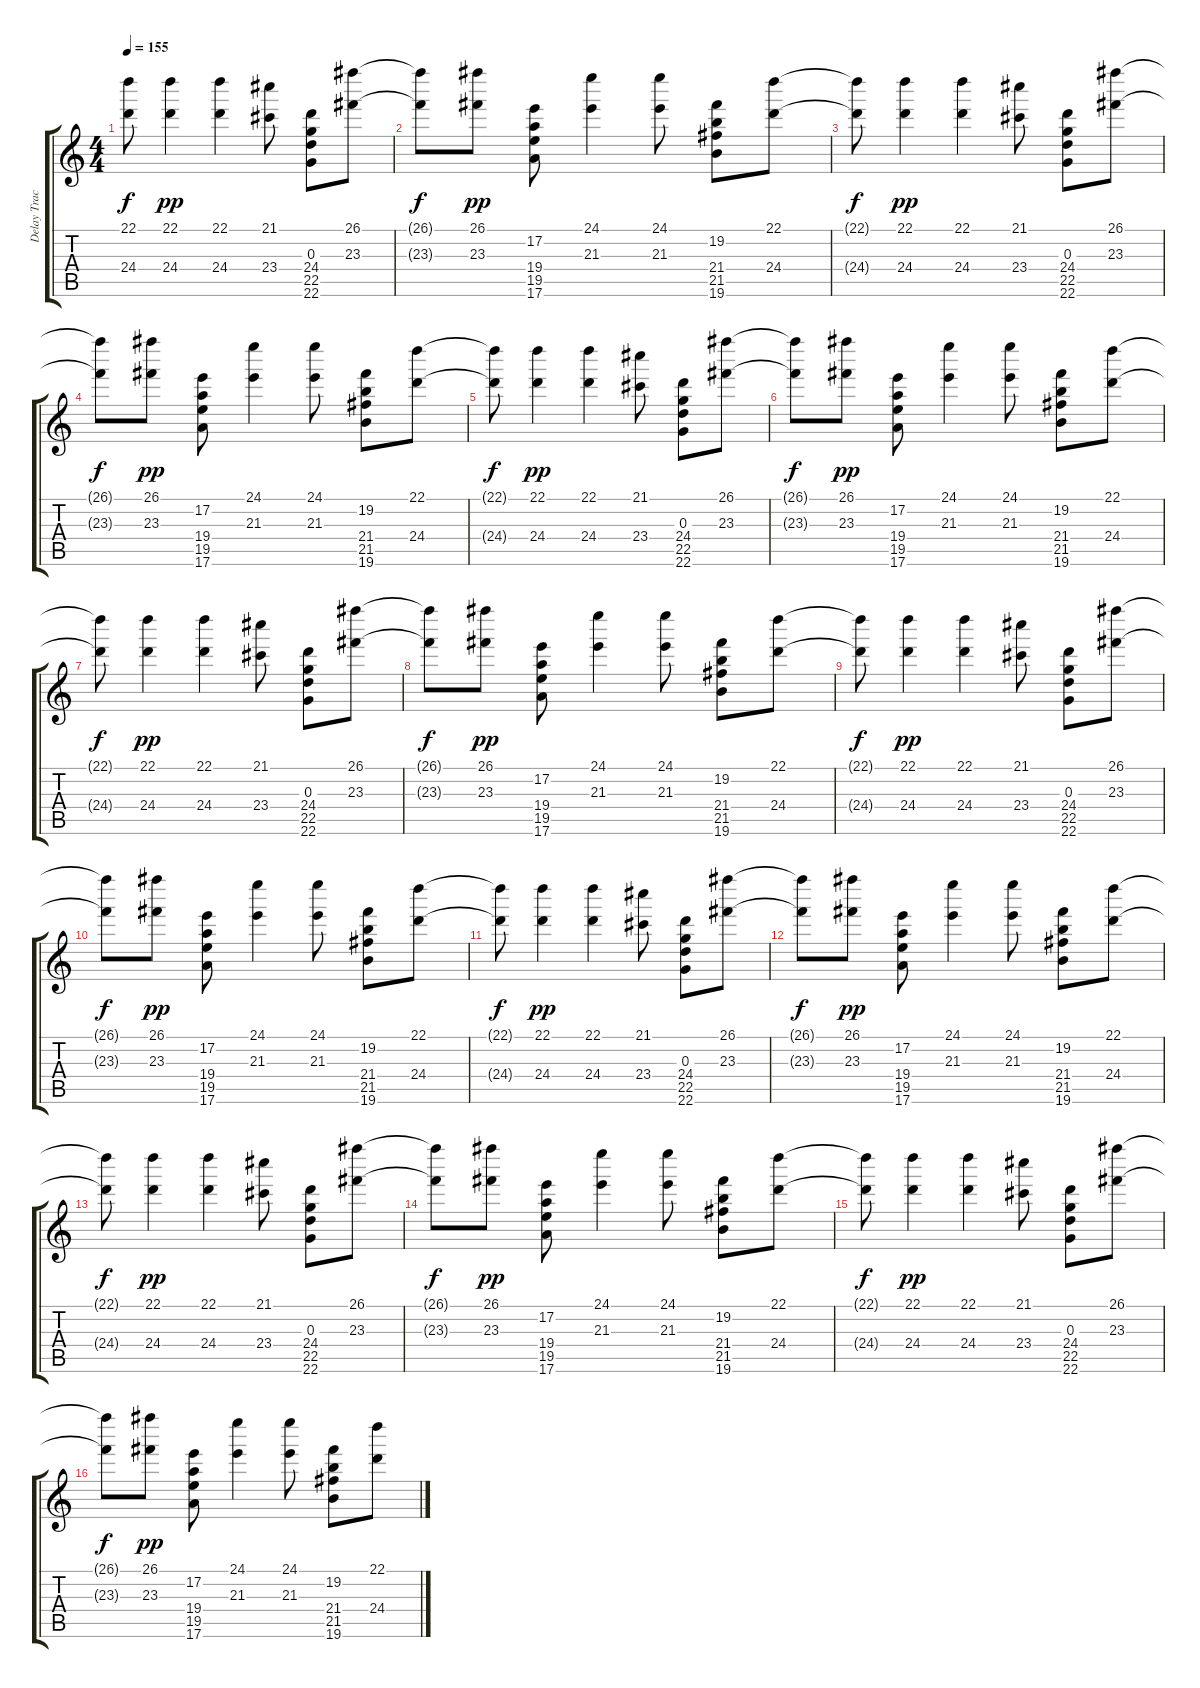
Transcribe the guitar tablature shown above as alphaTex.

\track ("Delay Track (ignore)" "Delay Trac") {instrument electricguitarjazz}
\staff {score tabs}
\tuning (E4 B3 G3 D3 A2 E2) {hide}
\ts (4 4)
\tempo 155
\clef g2
\ks c
(22.1{t} 24.4{t}).8{dy f} (22.1 24.4).4{dy pp} (22.1 24.4).4 (21.1 23.4).8 (0.3 24.4 22.5 22.6).8 (26.1 23.3).8 |
(26.1{t} 23.3{t}).8{dy f} (26.1 23.3).8{dy pp} (17.2 19.4 19.5 17.6).8 (24.1 21.3).4 (24.1 21.3).8 (19.2 21.4 21.5 19.6).8 (22.1 24.4).8 |
(22.1{t} 24.4{t}).8{dy f} (22.1 24.4).4{dy pp} (22.1 24.4).4 (21.1 23.4).8 (0.3 24.4 22.5 22.6).8 (26.1 23.3).8 |
(26.1{t} 23.3{t}).8{dy f} (26.1 23.3).8{dy pp} (17.2 19.4 19.5 17.6).8 (24.1 21.3).4 (24.1 21.3).8 (19.2 21.4 21.5 19.6).8 (22.1 24.4).8 |
(22.1{t} 24.4{t}).8{dy f} (22.1 24.4).4{dy pp} (22.1 24.4).4 (21.1 23.4).8 (0.3 24.4 22.5 22.6).8 (26.1 23.3).8 |
(26.1{t} 23.3{t}).8{dy f} (26.1 23.3).8{dy pp} (17.2 19.4 19.5 17.6).8 (24.1 21.3).4 (24.1 21.3).8 (19.2 21.4 21.5 19.6).8 (22.1 24.4).8 |
(22.1{t} 24.4{t}).8{dy f} (22.1 24.4).4{dy pp} (22.1 24.4).4 (21.1 23.4).8 (0.3 24.4 22.5 22.6).8 (26.1 23.3).8 |
(26.1{t} 23.3{t}).8{dy f} (26.1 23.3).8{dy pp} (17.2 19.4 19.5 17.6).8 (24.1 21.3).4 (24.1 21.3).8 (19.2 21.4 21.5 19.6).8 (22.1 24.4).8 |
(22.1{t} 24.4{t}).8{dy f} (22.1 24.4).4{dy pp} (22.1 24.4).4 (21.1 23.4).8 (0.3 24.4 22.5 22.6).8 (26.1 23.3).8 |
(26.1{t} 23.3{t}).8{dy f} (26.1 23.3).8{dy pp} (17.2 19.4 19.5 17.6).8 (24.1 21.3).4 (24.1 21.3).8 (19.2 21.4 21.5 19.6).8 (22.1 24.4).8 |
(22.1{t} 24.4{t}).8{dy f} (22.1 24.4).4{dy pp} (22.1 24.4).4 (21.1 23.4).8 (0.3 24.4 22.5 22.6).8 (26.1 23.3).8 |
(26.1{t} 23.3{t}).8{dy f} (26.1 23.3).8{dy pp} (17.2 19.4 19.5 17.6).8 (24.1 21.3).4 (24.1 21.3).8 (19.2 21.4 21.5 19.6).8 (22.1 24.4).8 |
(22.1{t} 24.4{t}).8{dy f} (22.1 24.4).4{dy pp} (22.1 24.4).4 (21.1 23.4).8 (0.3 24.4 22.5 22.6).8 (26.1 23.3).8 |
(26.1{t} 23.3{t}).8{dy f} (26.1 23.3).8{dy pp} (17.2 19.4 19.5 17.6).8 (24.1 21.3).4 (24.1 21.3).8 (19.2 21.4 21.5 19.6).8 (22.1 24.4).8 |
(22.1{t} 24.4{t}).8{dy f} (22.1 24.4).4{dy pp} (22.1 24.4).4 (21.1 23.4).8 (0.3 24.4 22.5 22.6).8 (26.1 23.3).8 |
(26.1{t} 23.3{t}).8{dy f} (26.1 23.3).8{dy pp} (17.2 19.4 19.5 17.6).8 (24.1 21.3).4 (24.1 21.3).8 (19.2 21.4 21.5 19.6).8 (22.1 24.4).8
